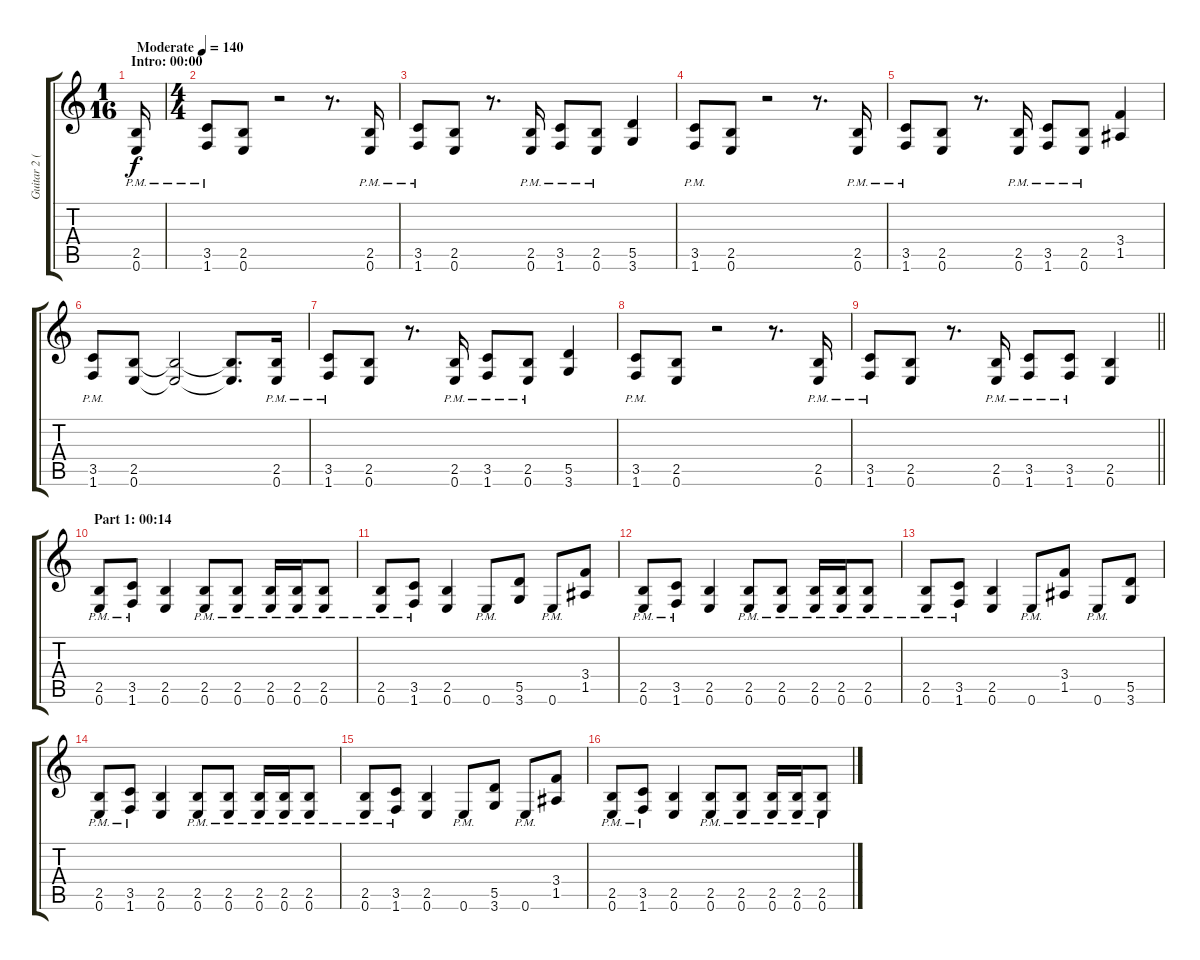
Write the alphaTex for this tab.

\track ("Guitar 2 (Distortion)" "Guitar 2 (") {instrument distortionguitar}
\staff {score tabs}
\tuning (E4 B3 G3 D3 A2 E2) {hide}
\ts (1 16)
\section ("" "Intro: 00:00")
\tempo (140 "Moderate")
\clef g2
\ks c
(2.5{pm} 0.6{pm}).16{dy f instrument distortionguitar} |
\ts (4 4)
(3.5{pm} 1.6{pm}).8 (2.5 0.6).8 r.2 r.8{d} (2.5{pm} 0.6{pm}).16 |
(3.5{pm} 1.6{pm}).8 (2.5 0.6).8 r.8{d} (2.5{pm} 0.6{pm}).16 (3.5{pm} 1.6{pm}).8 (2.5{pm} 0.6{pm}).8 (5.5 3.6).4 |
(3.5{pm} 1.6{pm}).8 (2.5 0.6).8 r.2 r.8{d} (2.5{pm} 0.6{pm}).16 |
(3.5{pm} 1.6{pm}).8 (2.5 0.6).8 r.8{d} (2.5{pm} 0.6{pm}).16 (3.5{pm} 1.6{pm}).8 (2.5{pm} 0.6{pm}).8 (3.4 1.5).4 |
(3.5{pm} 1.6{pm}).8 (2.5 0.6).8 (2.5{t} 0.6{t}).2 (2.5{t} 0.6{t}).8{d} (2.5{pm} 0.6{pm}).16 |
(3.5{pm} 1.6{pm}).8 (2.5 0.6).8 r.8{d} (2.5{pm} 0.6{pm}).16 (3.5{pm} 1.6{pm}).8 (2.5{pm} 0.6{pm}).8 (5.5 3.6).4 |
(3.5{pm} 1.6{pm}).8 (2.5 0.6).8 r.2 r.8{d} (2.5{pm} 0.6{pm}).16 |
\barLineRight lightlight
(3.5{pm} 1.6{pm}).8 (2.5 0.6).8 r.8{d} (2.5{pm} 0.6{pm}).16 (3.5{pm} 1.6{pm}).8 (3.5{pm} 1.6{pm}).8 (2.5 0.6).4 |
\section ("" "Part 1: 00:14")
(2.5{pm} 0.6{pm}).8 (3.5{pm} 1.6{pm}).8 (2.5 0.6).4 (2.5{pm} 0.6{pm}).8 (2.5{pm} 0.6{pm}).8 (2.5{pm} 0.6{pm}).16 (2.5{pm} 0.6{pm}).16 (2.5{pm} 0.6{pm}).8 |
(2.5{pm} 0.6{pm}).8 (3.5{pm} 1.6{pm}).8 (2.5 0.6).4 0.6{pm}.8 (5.5 3.6).8 0.6{pm}.8 (3.4 1.5).8 |
(2.5{pm} 0.6{pm}).8 (3.5{pm} 1.6{pm}).8 (2.5 0.6).4 (2.5{pm} 0.6{pm}).8 (2.5{pm} 0.6{pm}).8 (2.5{pm} 0.6{pm}).16 (2.5{pm} 0.6{pm}).16 (2.5{pm} 0.6{pm}).8 |
(2.5{pm} 0.6{pm}).8 (3.5{pm} 1.6{pm}).8 (2.5 0.6).4 0.6{pm}.8 (3.4 1.5).8 0.6{pm}.8 (5.5 3.6).8 |
(2.5{pm} 0.6{pm}).8 (3.5{pm} 1.6{pm}).8 (2.5 0.6).4 (2.5{pm} 0.6{pm}).8 (2.5{pm} 0.6{pm}).8 (2.5{pm} 0.6{pm}).16 (2.5{pm} 0.6{pm}).16 (2.5{pm} 0.6{pm}).8 |
(2.5{pm} 0.6{pm}).8 (3.5{pm} 1.6{pm}).8 (2.5 0.6).4 0.6{pm}.8 (5.5 3.6).8 0.6{pm}.8 (3.4 1.5).8 |
(2.5{pm} 0.6{pm}).8 (3.5{pm} 1.6{pm}).8 (2.5 0.6).4 (2.5{pm} 0.6{pm}).8 (2.5{pm} 0.6{pm}).8 (2.5{pm} 0.6{pm}).16 (2.5{pm} 0.6{pm}).16 (2.5{pm} 0.6{pm}).8
